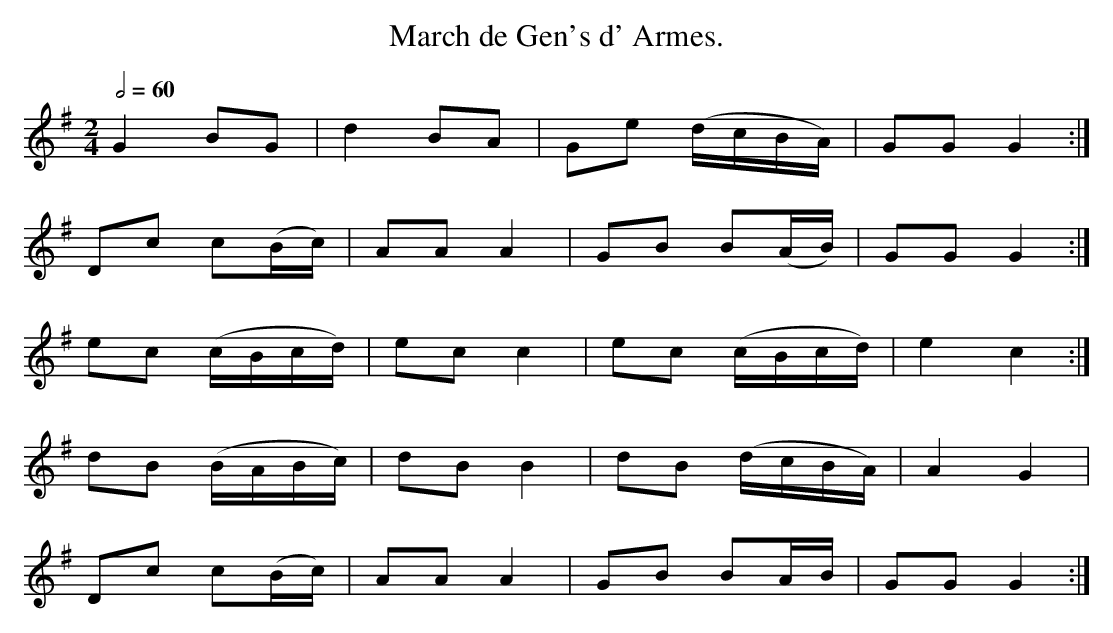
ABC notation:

X:1
T:March de Gen's d' Armes.
M:2/4
L:1/8
Q:1/2=60
K:G major
G2  BG       |d2BA|Ge (d/c/B/A/)|GG G2:|
Dc  c(B/c/)  |AAA2|GB  B(A/B/)  |GG G2:|
ec (c/B/c/d/)|ecc2|ec (c/B/c/d/)|e2 c2:|
dB (B/A/B/c/)|dBB2|dB (d/c/B/A/)|A2 G2 |
Dc  c(B/c/)  |AAA2|GB  BA/B/    |GG G2:|
